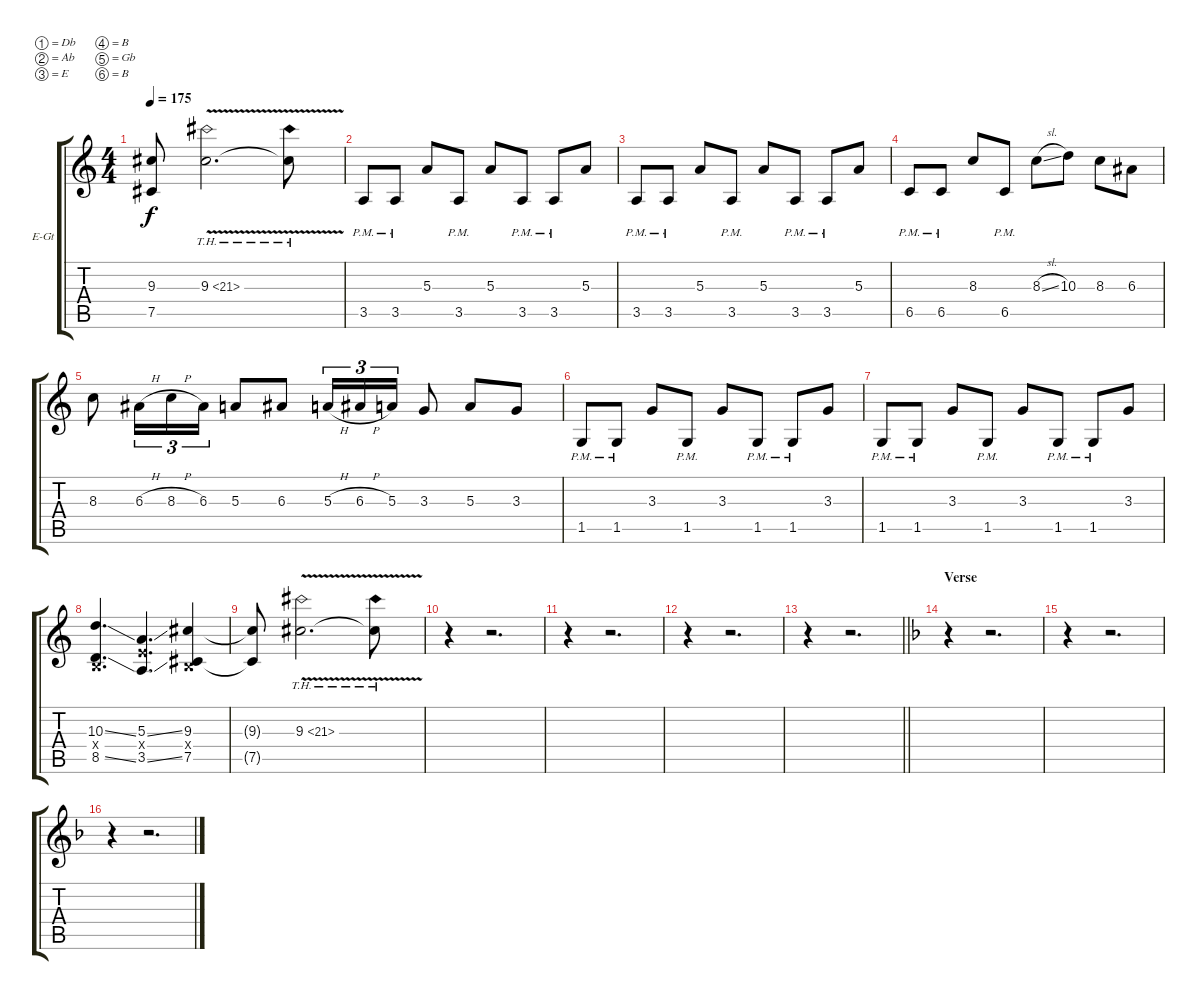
\bracketExtendMode groupsimilarinstruments
\firstSystemTrackNameOrientation horizontal
\otherSystemsTrackNameOrientation horizontal
\track ("Jim Root: Improvised Chorus" "E-Gt") {instrument distortionguitar}
\staff {score tabs}
\tuning (Db4 Ab3 E3 B2 Gb2 B1)
\ts (4 4)
\tempo 175
\clef g2
\ks c
(9.3{t} 7.5{t}).8{dy f} 9.3{th 12 v}.2{d} 9.3{th 12 v t}.8 |
3.5{pm}.8 3.5{pm}.8 5.3.8 3.5{pm}.8 5.3.8 3.5{pm}.8 3.5{pm}.8 5.3.8 |
3.5{pm}.8 3.5{pm}.8 5.3.8 3.5{pm}.8 5.3.8 3.5{pm}.8 3.5{pm}.8 5.3.8 |
6.5{pm}.8 6.5{pm}.8 8.3.8 6.5{pm}.8 8.3{sl}.8 10.3.8 8.3.8 6.3.8 |
8.3.8 6.3{h}.16{tu (3 2)} 8.3{h}.16{tu (3 2)} 6.3.16{tu (3 2)} 5.3.8 6.3.8 5.3{h}.16{tu (3 2)} 6.3{h}.16{tu (3 2)} 5.3.16{tu (3 2)} 3.3.8 5.3.8 3.3.8 |
1.5{pm}.8 1.5{pm}.8 3.3.8 1.5{pm}.8 3.3.8 1.5{pm}.8 1.5{pm}.8 3.3.8 |
1.5{pm}.8 1.5{pm}.8 3.3.8 1.5{pm}.8 3.3.8 1.5{pm}.8 1.5{pm}.8 3.3.8 |
(10.3{ss} 0.4{x} 8.5{ss}).4{d} (5.3{ss} 5.4{x} 3.5{ss}).4{d} (9.3 0.4{x} 7.5).4 |
(9.3{t} 7.5{t}).8 9.3{th 12 v}.2{d} 9.3{th 12 v t}.8 |
r.4 r.2{d} |
r.4 r.2{d} |
r.4 r.2{d} |
\barLineRight lightlight
r.4 r.2{d} |
\section ("" "Verse")
\ks f
r.4 r.2{d} |
r.4 r.2{d} |
r.4 r.2{d}
